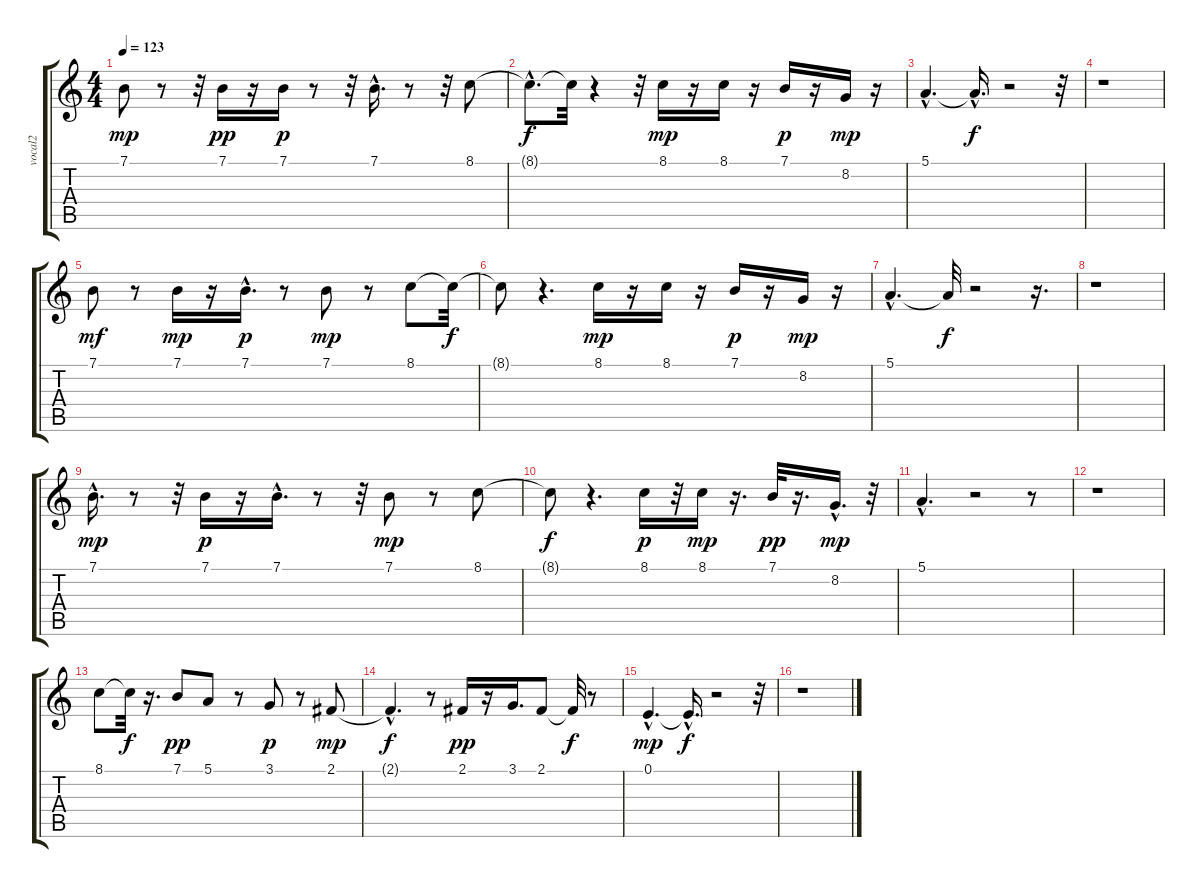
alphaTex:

\track ("vocal2" "vocal2") {instrument flute}
\staff {score tabs}
\tuning (E4 B3 G3 D3 A2 E2) {hide}
\ts (4 4)
\tempo 123
\clef g2
\ks c
7.1.8{dy mp} r.8 r.32 7.1.16{dy pp} r.16 7.1.16{dy p} r.8 r.32 7.1{hac}.16{d} r.8 r.32 8.1.8 |
8.1{hac t}.8{d dy f} 8.1{t}.32 r.4 r.32 8.1.16{dy mp} r.16 8.1.16 r.16 7.1.16{dy p} r.16 8.2.16{dy mp} r.16 |
5.1{hac}.4{d} 5.1{hac t}.16{d dy f} r.2 r.32 |
r.1 |
7.1.8{dy mf} r.8 7.1.16{dy mp} r.16 7.1{hac}.16{d dy p} r.8 7.1.8{dy mp} r.8 8.1.8 8.1{t}.32{dy f} |
8.1{t}.8 r.4{d} 8.1.16{dy mp} r.16 8.1.16 r.16 7.1.16{dy p} r.16 8.2.16{dy mp} r.16 |
5.1{hac}.4{d} 5.1{t}.32{dy f} r.2 r.16{d} |
r.1 |
7.1{hac}.16{d dy mp} r.8 r.32 7.1.16{dy p} r.16 7.1{hac}.16{d} r.8 r.32 7.1.8{dy mp} r.8 8.1.8 |
8.1{t}.8{dy f} r.4{d} 8.1.16{dy p} r.32 8.1.16{dy mp} r.16{d} 7.1.32{dy pp} r.16{d} 8.2{hac}.16{d dy mp} r.32 |
5.1{hac}.4{d} r.2 r.8 |
r.1 |
8.1.8 8.1{t}.32{dy f} r.16{d} 7.1.8{dy pp} 5.1.8 r.8 3.1.8{dy p} r.8 2.1.8{dy mp} |
2.1{hac t}.4{d dy f} r.8 2.1.16{dy pp} r.16 3.1.16{d} 2.1.8 2.1{t}.32{dy f} r.8 |
0.1{hac}.4{d dy mp} 0.1{hac t}.16{d dy f} r.2 r.32 |
r.1
